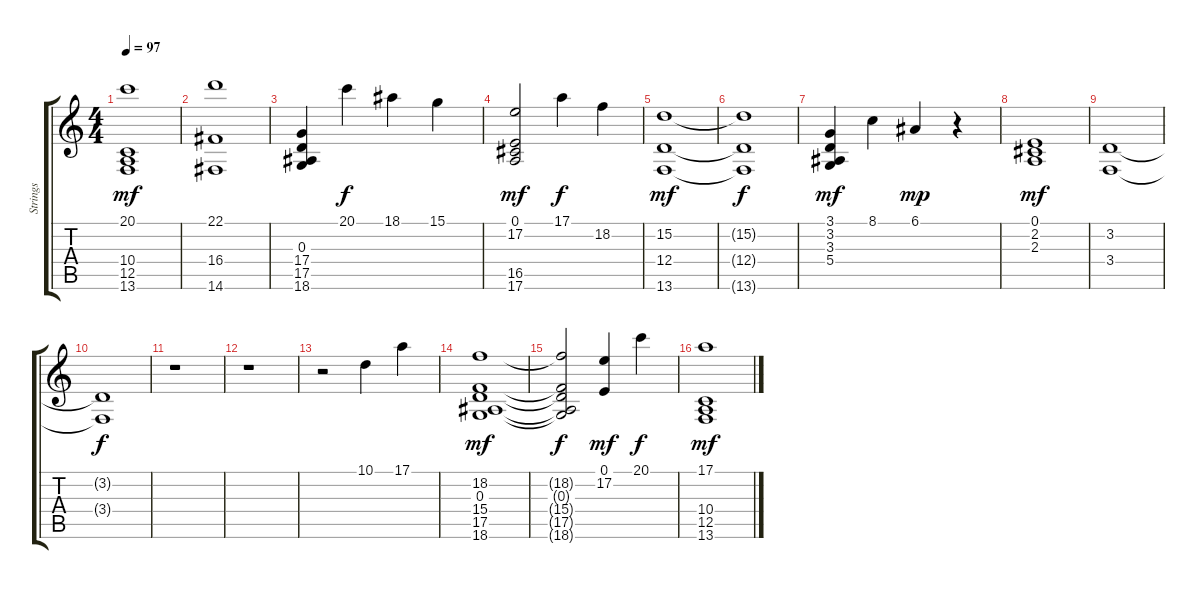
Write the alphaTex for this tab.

\track ("Strings" "Strings") {instrument stringensemble1}
\staff {score tabs}
\tuning (E4 B3 G3 D3 A2 E2) {hide}
\ts (4 4)
\tempo 97
\clef g2
\ks c
(20.1 10.4 12.5 13.6).1{dy mf} |
(22.1 16.4 14.6).1 |
(0.3 17.4 17.5 18.6).4 20.1.4{dy f} 18.1.4 15.1.4 |
(0.1 17.2 16.5 17.6).2{dy mf} 17.1.4{dy f} 18.2.4 |
(15.2 12.4 13.6).1{dy mf} |
(15.2{t} 12.4{t} 13.6{t}).1{dy f} |
(3.1 3.2 3.3 5.4).4{dy mf} 8.1.4 6.1.4{dy mp} r.4 |
(0.1 2.2 2.3).1{dy mf} |
(3.2 3.4).1 |
(3.2{t} 3.4{t}).1{dy f} |
r.1 |
r.1 |
r.2 10.1.4 17.1.4 |
(18.2 0.3 15.4 17.5 18.6).1{dy mf} |
(18.2{t} 0.3{t} 15.4{t} 17.5{t} 18.6{t}).2{dy f} (0.1 17.2).4{dy mf} 20.1.4{dy f} |
(17.1 10.4 12.5 13.6).1{dy mf}
